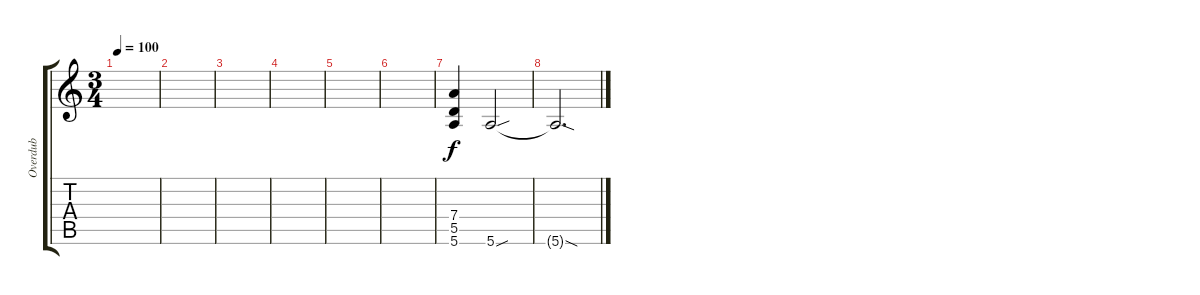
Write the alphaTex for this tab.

\track ("Overdub" "Overdub") {instrument distortionguitar}
\staff {score tabs}
\tuning (E4 B3 G3 D3 A2 E2) {hide}
\ts (3 4)
\tempo 100
\clef g2
\ks c
|
|
|
|
|
|
(7.4 5.5 5.6).4 5.6{sou}.2 |
5.6{sod t}.2{d}
